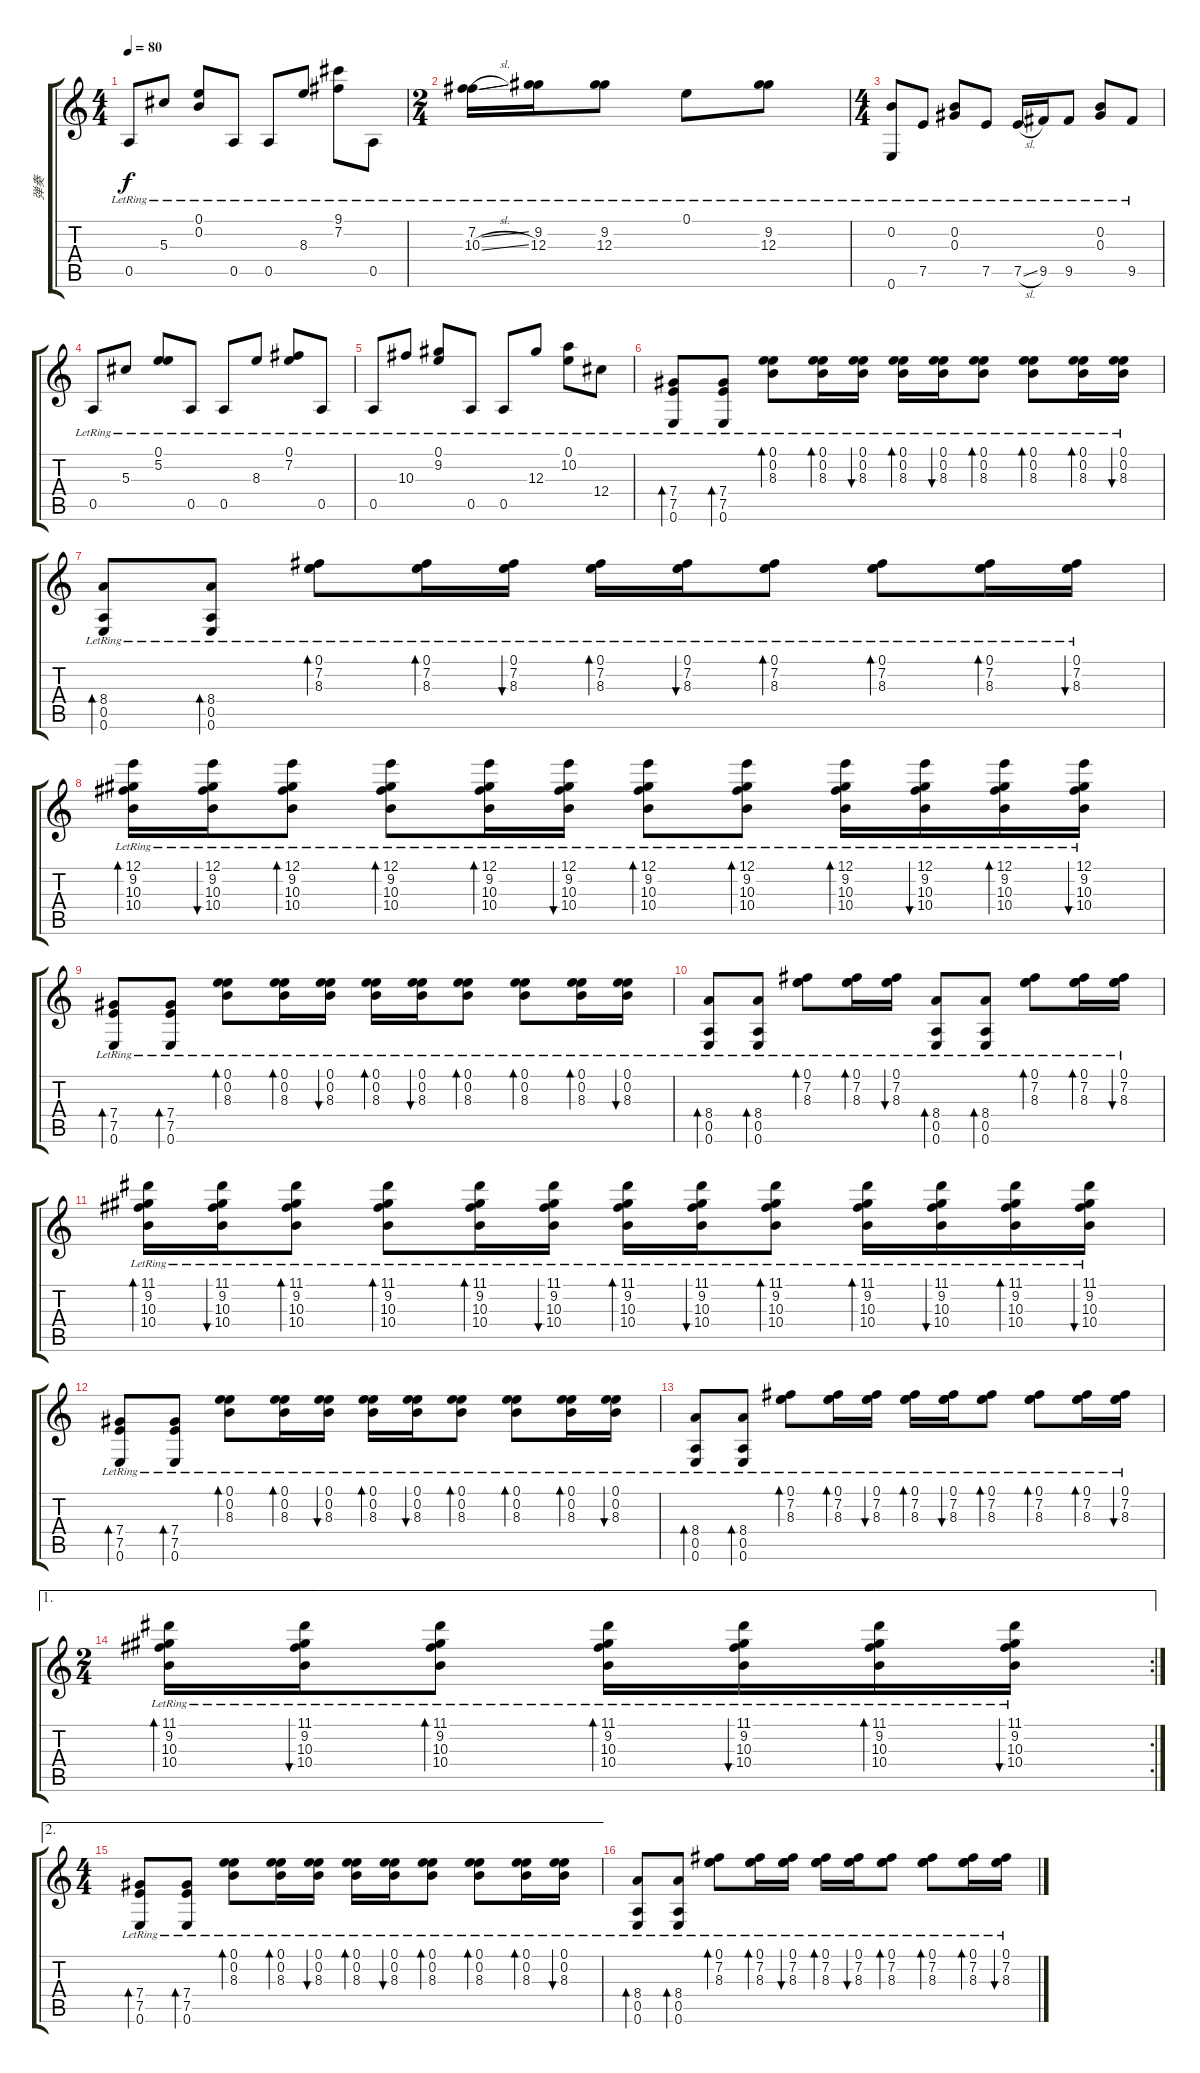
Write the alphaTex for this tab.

\track ("弹奏" "弹奏") {instrument acousticguitarnylon}
\staff {score tabs}
\tuning (E4 B3 Ab3 Db3 A2 E2) {hide}
\ts (4 4)
\tempo 80
\clef g2
\ks c
0.5{lr}.8{dy f} 5.3{lr}.8 (0.1{lr} 0.2{lr}).8 0.5{lr}.8 0.5{lr}.8 8.3{lr}.8 (9.1{lr} 7.2{lr}).8 0.5{lr}.8 |
\ts (2 4)
(7.2{sl lr} 10.3{sl lr}).16 (9.2{lr} 12.3{lr}).16 (9.2{lr} 12.3{lr}).8 0.1{lr}.8 (9.2{lr} 12.3{lr}).8 |
\ts (4 4)
(0.2{lr} 0.6{lr}).8 7.5{lr}.8 (0.2{lr} 0.3{lr}).8 7.5{lr}.8 7.5{sl lr}.16 9.5{lr}.16 9.5{lr}.8 (0.2{lr} 0.3{lr}).8 9.5{lr}.8 |
0.5{lr}.8 5.3{lr}.8 (0.1{lr} 5.2{lr}).8 0.5{lr}.8 0.5{lr}.8 8.3{lr}.8 (0.1{lr} 7.2{lr}).8 0.5{lr}.8 |
0.5{lr}.8 10.3{lr}.8 (0.1{lr} 9.2{lr}).8 0.5{lr}.8 0.5{lr}.8 12.3{lr}.8 (0.1{lr} 10.2{lr}).8 12.4{lr}.8 |
(7.4{lr} 7.5{lr} 0.6{lr}).8{bd 60} (7.4{lr} 7.5{lr} 0.6{lr}).8{bd 60} (0.1{lr} 0.2{lr} 8.3{lr}).8{bd 60} (0.1{lr} 0.2{lr} 8.3{lr}).16{bd 60} (0.1{lr} 0.2{lr} 8.3{lr}).16{bu 60} (0.1{lr} 0.2{lr} 8.3{lr}).16{bd 60} (0.1{lr} 0.2{lr} 8.3{lr}).16{bu 60} (0.1{lr} 0.2{lr} 8.3{lr}).8{bd 60} (0.1{lr} 0.2{lr} 8.3{lr}).8{bd 60} (0.1{lr} 0.2{lr} 8.3{lr}).16{bd 60} (0.1{lr} 0.2{lr} 8.3{lr}).16{bu 60} |
(8.4{lr} 0.5{lr} 0.6{lr}).8{bd 60} (8.4{lr} 0.5{lr} 0.6{lr}).8{bd 60} (0.1{lr} 7.2{lr} 8.3{lr}).8{bd 60} (0.1{lr} 7.2{lr} 8.3{lr}).16{bd 60} (0.1{lr} 7.2{lr} 8.3{lr}).16{bu 60} (0.1{lr} 7.2{lr} 8.3{lr}).16{bd 60} (0.1{lr} 7.2{lr} 8.3{lr}).16{bu 60} (0.1{lr} 7.2{lr} 8.3{lr}).8{bd 60} (0.1{lr} 7.2{lr} 8.3{lr}).8{bd 60} (0.1{lr} 7.2{lr} 8.3{lr}).16{bd 60} (0.1{lr} 7.2{lr} 8.3{lr}).16{bu 60} |
(12.1{lr} 9.2{lr} 10.3{lr} 10.4{lr}).16{bd 60} (12.1{lr} 9.2{lr} 10.3{lr} 10.4{lr}).16{bu 60} (12.1{lr} 9.2{lr} 10.3{lr} 10.4{lr}).8{bd 60} (12.1{lr} 9.2{lr} 10.3{lr} 10.4{lr}).8{bd 60} (12.1{lr} 9.2{lr} 10.3{lr} 10.4{lr}).16{bd 60} (12.1{lr} 9.2{lr} 10.3{lr} 10.4{lr}).16{bu 60} (12.1{lr} 9.2{lr} 10.3{lr} 10.4{lr}).8{bd 60} (12.1{lr} 9.2{lr} 10.3{lr} 10.4{lr}).8{bd 60} (12.1{lr} 9.2{lr} 10.3{lr} 10.4{lr}).16{bd 60} (12.1{lr} 9.2{lr} 10.3{lr} 10.4{lr}).16{bu 60} (12.1{lr} 9.2{lr} 10.3{lr} 10.4{lr}).16{bd 60} (12.1{lr} 9.2{lr} 10.3{lr} 10.4{lr}).16{bu 60} |
(7.4{lr} 7.5{lr} 0.6{lr}).8{bd 60} (7.4{lr} 7.5{lr} 0.6{lr}).8{bd 60} (0.1{lr} 0.2{lr} 8.3{lr}).8{bd 60} (0.1{lr} 0.2{lr} 8.3{lr}).16{bd 60} (0.1{lr} 0.2{lr} 8.3{lr}).16{bu 60} (0.1{lr} 0.2{lr} 8.3{lr}).16{bd 60} (0.1{lr} 0.2{lr} 8.3{lr}).16{bu 60} (0.1{lr} 0.2{lr} 8.3{lr}).8{bd 60} (0.1{lr} 0.2{lr} 8.3{lr}).8{bd 60} (0.1{lr} 0.2{lr} 8.3{lr}).16{bd 60} (0.1{lr} 0.2{lr} 8.3{lr}).16{bu 60} |
(8.4{lr} 0.5{lr} 0.6{lr}).8{bd 60} (8.4{lr} 0.5{lr} 0.6{lr}).8{bd 60} (0.1{lr} 7.2{lr} 8.3{lr}).8{bd 60} (0.1{lr} 7.2{lr} 8.3{lr}).16{bd 60} (0.1{lr} 7.2{lr} 8.3{lr}).16{bu 60} (8.4{lr} 0.5{lr} 0.6{lr}).8{bd 60} (8.4{lr} 0.5{lr} 0.6{lr}).8{bd 60} (0.1{lr} 7.2{lr} 8.3{lr}).8{bd 60} (0.1{lr} 7.2{lr} 8.3{lr}).16{bd 60} (0.1{lr} 7.2{lr} 8.3{lr}).16{bu 60} |
(11.1{lr} 9.2{lr} 10.3{lr} 10.4{lr}).16{bd 60} (11.1{lr} 9.2{lr} 10.3{lr} 10.4{lr}).16{bu 60} (11.1{lr} 9.2{lr} 10.3{lr} 10.4{lr}).8{bd 60} (11.1{lr} 9.2{lr} 10.3{lr} 10.4{lr}).8{bd 60} (11.1{lr} 9.2{lr} 10.3{lr} 10.4{lr}).16{bd 60} (11.1{lr} 9.2{lr} 10.3{lr} 10.4{lr}).16{bu 60} (11.1{lr} 9.2{lr} 10.3{lr} 10.4{lr}).16{bd 60} (11.1{lr} 9.2{lr} 10.3{lr} 10.4{lr}).16{bu 60} (11.1{lr} 9.2{lr} 10.3{lr} 10.4{lr}).8{bd 60} (11.1{lr} 9.2{lr} 10.3{lr} 10.4{lr}).16{bd 60} (11.1{lr} 9.2{lr} 10.3{lr} 10.4{lr}).16{bu 60} (11.1{lr} 9.2{lr} 10.3{lr} 10.4{lr}).16{bd 60} (11.1{lr} 9.2{lr} 10.3{lr} 10.4{lr}).16{bu 60} |
(7.4{lr} 7.5{lr} 0.6{lr}).8{bd 60} (7.4{lr} 7.5{lr} 0.6{lr}).8{bd 60} (0.1{lr} 0.2{lr} 8.3{lr}).8{bd 60} (0.1{lr} 0.2{lr} 8.3{lr}).16{bd 60} (0.1{lr} 0.2{lr} 8.3{lr}).16{bu 60} (0.1{lr} 0.2{lr} 8.3{lr}).16{bd 60} (0.1{lr} 0.2{lr} 8.3{lr}).16{bu 60} (0.1{lr} 0.2{lr} 8.3{lr}).8{bd 60} (0.1{lr} 0.2{lr} 8.3{lr}).8{bd 60} (0.1{lr} 0.2{lr} 8.3{lr}).16{bd 60} (0.1{lr} 0.2{lr} 8.3{lr}).16{bu 60} |
(8.4{lr} 0.5{lr} 0.6{lr}).8{bd 60} (8.4{lr} 0.5{lr} 0.6{lr}).8{bd 60} (0.1{lr} 7.2{lr} 8.3{lr}).8{bd 60} (0.1{lr} 7.2{lr} 8.3{lr}).16{bd 60} (0.1{lr} 7.2{lr} 8.3{lr}).16{bu 60} (0.1{lr} 7.2{lr} 8.3{lr}).16{bd 60} (0.1{lr} 7.2{lr} 8.3{lr}).16{bu 60} (0.1{lr} 7.2{lr} 8.3{lr}).8{bd 60} (0.1{lr} 7.2{lr} 8.3{lr}).8{bd 60} (0.1{lr} 7.2{lr} 8.3{lr}).16{bd 60} (0.1{lr} 7.2{lr} 8.3{lr}).16{bu 60} |
\ae 1
\rc 2
\ts (2 4)
(11.1{lr} 9.2{lr} 10.3{lr} 10.4{lr}).16{bd 60} (11.1{lr} 9.2{lr} 10.3{lr} 10.4{lr}).16{bu 60} (11.1{lr} 9.2{lr} 10.3{lr} 10.4{lr}).8{bd 60} (11.1{lr} 9.2{lr} 10.3{lr} 10.4{lr}).16{bd 60} (11.1{lr} 9.2{lr} 10.3{lr} 10.4{lr}).16{bu 60} (11.1{lr} 9.2{lr} 10.3{lr} 10.4{lr}).16{bd 60} (11.1{lr} 9.2{lr} 10.3{lr} 10.4{lr}).16{bu 60} |
\ae 2
\ts (4 4)
(7.4{lr} 7.5{lr} 0.6{lr}).8{bd 60} (7.4{lr} 7.5{lr} 0.6{lr}).8{bd 60} (0.1{lr} 0.2{lr} 8.3{lr}).8{bd 60} (0.1{lr} 0.2{lr} 8.3{lr}).16{bd 60} (0.1{lr} 0.2{lr} 8.3{lr}).16{bu 60} (0.1{lr} 0.2{lr} 8.3{lr}).16{bd 60} (0.1{lr} 0.2{lr} 8.3{lr}).16{bu 60} (0.1{lr} 0.2{lr} 8.3{lr}).8{bd 60} (0.1{lr} 0.2{lr} 8.3{lr}).8{bd 60} (0.1{lr} 0.2{lr} 8.3{lr}).16{bd 60} (0.1{lr} 0.2{lr} 8.3{lr}).16{bu 60} |
(8.4{lr} 0.5{lr} 0.6{lr}).8{bd 60} (8.4{lr} 0.5{lr} 0.6{lr}).8{bd 60} (0.1{lr} 7.2{lr} 8.3{lr}).8{bd 60} (0.1{lr} 7.2{lr} 8.3{lr}).16{bd 60} (0.1{lr} 7.2{lr} 8.3{lr}).16{bu 60} (0.1{lr} 7.2{lr} 8.3{lr}).16{bd 60} (0.1{lr} 7.2{lr} 8.3{lr}).16{bu 60} (0.1{lr} 7.2{lr} 8.3{lr}).8{bd 60} (0.1{lr} 7.2{lr} 8.3{lr}).8{bd 60} (0.1{lr} 7.2{lr} 8.3{lr}).16{bd 60} (0.1{lr} 7.2{lr} 8.3{lr}).16{bu 60}
